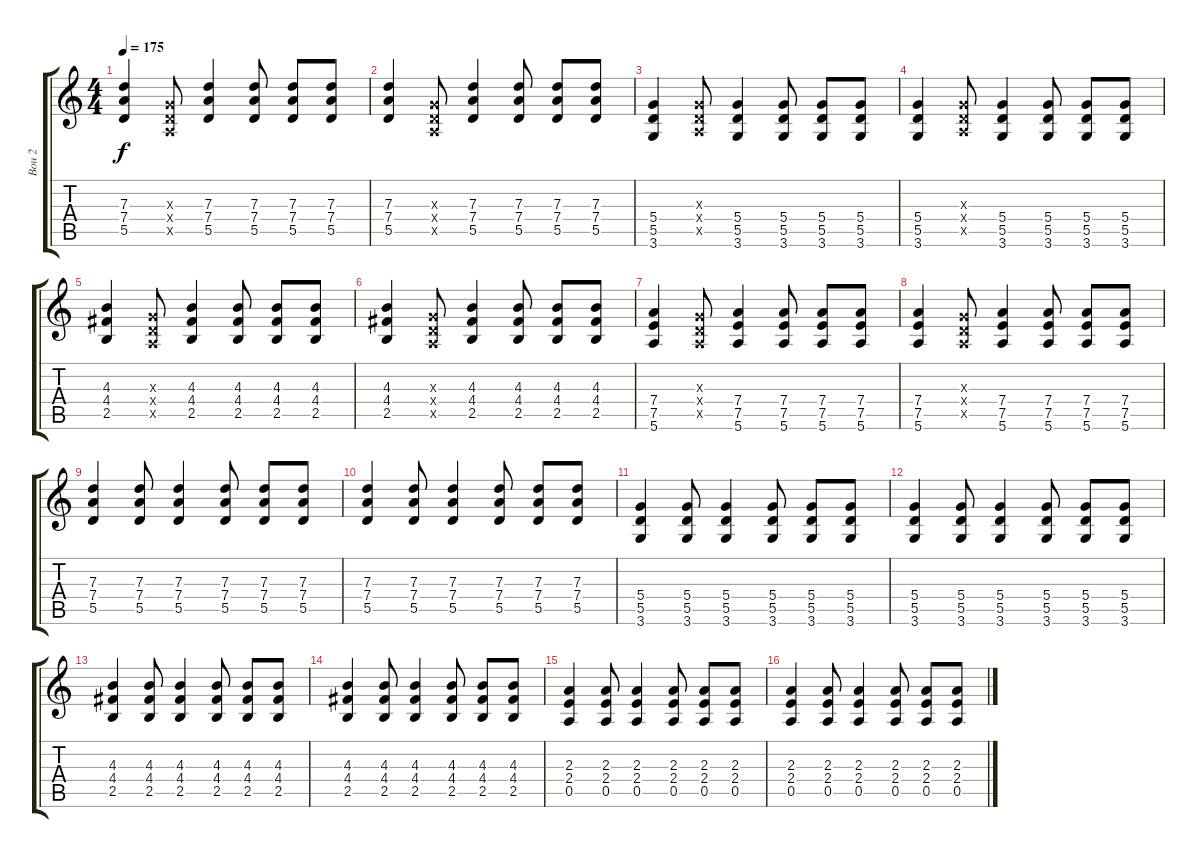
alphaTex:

\track ("Bou 2" "Bou 2") {instrument distortionguitar}
\staff {score tabs}
\tuning (E4 B3 G3 D3 A2 E2) {hide}
\ts (4 4)
\tempo 175
\clef g2
\ks c
(7.3 7.4 5.5).4{dy f} (0.3{x} 0.4{x} 0.5{x}).8 (7.3 7.4 5.5).4 (7.3 7.4 5.5).8 (7.3 7.4 5.5).8 (7.3 7.4 5.5).8 |
(7.3 7.4 5.5).4 (0.3{x} 0.4{x} 0.5{x}).8 (7.3 7.4 5.5).4 (7.3 7.4 5.5).8 (7.3 7.4 5.5).8 (7.3 7.4 5.5).8 |
(5.4 5.5 3.6).4 (0.3{x} 0.4{x} 0.5{x}).8 (5.4 5.5 3.6).4 (5.4 5.5 3.6).8 (5.4 5.5 3.6).8 (5.4 5.5 3.6).8 |
(5.4 5.5 3.6).4 (0.3{x} 0.4{x} 0.5{x}).8 (5.4 5.5 3.6).4 (5.4 5.5 3.6).8 (5.4 5.5 3.6).8 (5.4 5.5 3.6).8 |
(4.3 4.4 2.5).4 (0.3{x} 0.4{x} 0.5{x}).8 (4.3 4.4 2.5).4 (4.3 4.4 2.5).8 (4.3 4.4 2.5).8 (4.3 4.4 2.5).8 |
(4.3 4.4 2.5).4 (0.3{x} 0.4{x} 0.5{x}).8 (4.3 4.4 2.5).4 (4.3 4.4 2.5).8 (4.3 4.4 2.5).8 (4.3 4.4 2.5).8 |
(7.4 7.5 5.6).4 (0.3{x} 0.4{x} 0.5{x}).8 (7.4 7.5 5.6).4 (7.4 7.5 5.6).8 (7.4 7.5 5.6).8 (7.4 7.5 5.6).8 |
(7.4 7.5 5.6).4 (0.3{x} 0.4{x} 0.5{x}).8 (7.4 7.5 5.6).4 (7.4 7.5 5.6).8 (7.4 7.5 5.6).8 (7.4 7.5 5.6).8 |
(7.3 7.4 5.5).4 (7.3 7.4 5.5).8 (7.3 7.4 5.5).4 (7.3 7.4 5.5).8 (7.3 7.4 5.5).8 (7.3 7.4 5.5).8 |
(7.3 7.4 5.5).4 (7.3 7.4 5.5).8 (7.3 7.4 5.5).4 (7.3 7.4 5.5).8 (7.3 7.4 5.5).8 (7.3 7.4 5.5).8 |
(5.4 5.5 3.6).4 (5.4 5.5 3.6).8 (5.4 5.5 3.6).4 (5.4 5.5 3.6).8 (5.4 5.5 3.6).8 (5.4 5.5 3.6).8 |
(5.4 5.5 3.6).4 (5.4 5.5 3.6).8 (5.4 5.5 3.6).4 (5.4 5.5 3.6).8 (5.4 5.5 3.6).8 (5.4 5.5 3.6).8 |
(4.3 4.4 2.5).4 (4.3 4.4 2.5).8 (4.3 4.4 2.5).4 (4.3 4.4 2.5).8 (4.3 4.4 2.5).8 (4.3 4.4 2.5).8 |
(4.3 4.4 2.5).4 (4.3 4.4 2.5).8 (4.3 4.4 2.5).4 (4.3 4.4 2.5).8 (4.3 4.4 2.5).8 (4.3 4.4 2.5).8 |
(2.3 2.4 0.5).4 (2.3 2.4 0.5).8 (2.3 2.4 0.5).4 (2.3 2.4 0.5).8 (2.3 2.4 0.5).8 (2.3 2.4 0.5).8 |
(2.3 2.4 0.5).4 (2.3 2.4 0.5).8 (2.3 2.4 0.5).4 (2.3 2.4 0.5).8 (2.3 2.4 0.5).8 (2.3 2.4 0.5).8
